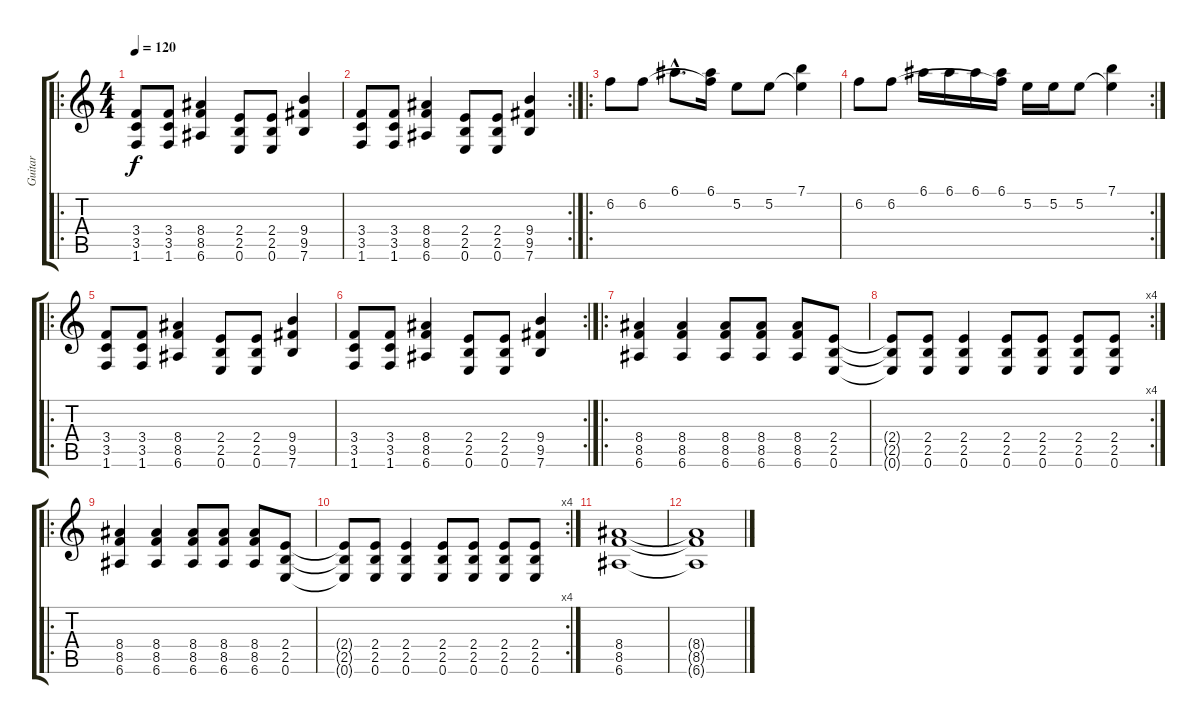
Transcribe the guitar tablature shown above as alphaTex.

\track ("Guitar" "Guitar") {instrument overdrivenguitar}
\staff {score tabs}
\tuning (E4 B3 G3 D3 A2 E2) {hide}
\ro
\ts (4 4)
\tempo 120
\clef g2
\ks c
(3.4 3.5 1.6).8{dy f} (3.4 3.5 1.6).8 (8.4 8.5 6.6).4 (2.4 2.5 0.6).8 (2.4 2.5 0.6).8 (9.4 9.5 7.6).4 |
\rc 2
(3.4 3.5 1.6).8 (3.4 3.5 1.6).8 (8.4 8.5 6.6).4 (2.4 2.5 0.6).8 (2.4 2.5 0.6).8 (9.4 9.5 7.6).4 |
\ro
6.2.8 6.2.8 6.1{hac}.8{d} (6.1 6.2{t}).16 5.2.8 5.2.8 (7.1 5.2{t}).4 |
\rc 2
6.2.8 6.2.8 6.1.16 6.1.16 6.1.16 (6.1 6.2{t}).16 5.2.16 5.2.16 5.2.8 (7.1 5.2{t}).4 |
\ro
(3.4 3.5 1.6).8 (3.4 3.5 1.6).8 (8.4 8.5 6.6).4 (2.4 2.5 0.6).8 (2.4 2.5 0.6).8 (9.4 9.5 7.6).4 |
\rc 2
(3.4 3.5 1.6).8 (3.4 3.5 1.6).8 (8.4 8.5 6.6).4 (2.4 2.5 0.6).8 (2.4 2.5 0.6).8 (9.4 9.5 7.6).4 |
\ro
(8.4 8.5 6.6).4 (8.4 8.5 6.6).4 (8.4 8.5 6.6).8 (8.4 8.5 6.6).8 (8.4 8.5 6.6).8 (2.4 2.5 0.6).8 |
\rc 4
(2.4{t} 2.5{t} 0.6{t}).8 (2.4 2.5 0.6).8 (2.4 2.5 0.6).4 (2.4 2.5 0.6).8 (2.4 2.5 0.6).8 (2.4 2.5 0.6).8 (2.4 2.5 0.6).8 |
\ro
(8.4 8.5 6.6).4 (8.4 8.5 6.6).4 (8.4 8.5 6.6).8 (8.4 8.5 6.6).8 (8.4 8.5 6.6).8 (2.4 2.5 0.6).8 |
\rc 4
(2.4{t} 2.5{t} 0.6{t}).8 (2.4 2.5 0.6).8 (2.4 2.5 0.6).4 (2.4 2.5 0.6).8 (2.4 2.5 0.6).8 (2.4 2.5 0.6).8 (2.4 2.5 0.6).8 |
(8.4 8.5 6.6).1 |
(8.4{t} 8.5{t} 6.6{t}).1
